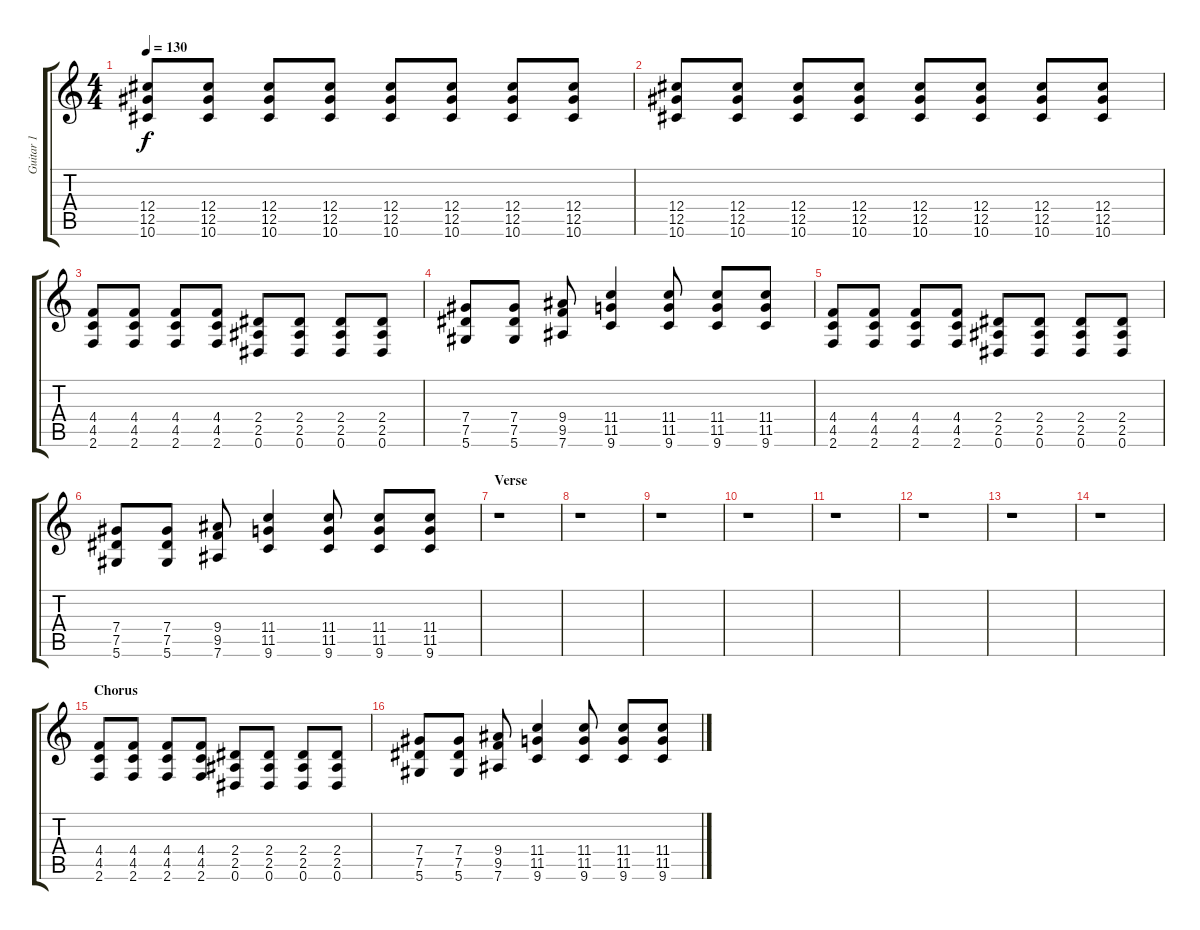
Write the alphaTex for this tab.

\track ("Guitar 1" "Guitar 1") {instrument distortionguitar}
\staff {score tabs}
\tuning (Eb4 Bb3 Gb3 Db3 Ab2 Eb2) {hide}
\ts (4 4)
\tempo 130
\clef g2
\ks c
(12.4 12.5 10.6).8{dy f} (12.4 12.5 10.6).8 (12.4 12.5 10.6).8 (12.4 12.5 10.6).8 (12.4 12.5 10.6).8 (12.4 12.5 10.6).8 (12.4 12.5 10.6).8 (12.4 12.5 10.6).8 |
(12.4 12.5 10.6).8 (12.4 12.5 10.6).8 (12.4 12.5 10.6).8 (12.4 12.5 10.6).8 (12.4 12.5 10.6).8 (12.4 12.5 10.6).8 (12.4 12.5 10.6).8 (12.4 12.5 10.6).8 |
(4.4 4.5 2.6).8 (4.4 4.5 2.6).8 (4.4 4.5 2.6).8 (4.4 4.5 2.6).8 (2.4 2.5 0.6).8 (2.4 2.5 0.6).8 (2.4 2.5 0.6).8 (2.4 2.5 0.6).8 |
(7.4 7.5 5.6).8 (7.4 7.5 5.6).8 (9.4 9.5 7.6).8 (11.4 11.5 9.6).4 (11.4 11.5 9.6).8 (11.4 11.5 9.6).8 (11.4 11.5 9.6).8 |
(4.4 4.5 2.6).8 (4.4 4.5 2.6).8 (4.4 4.5 2.6).8 (4.4 4.5 2.6).8 (2.4 2.5 0.6).8 (2.4 2.5 0.6).8 (2.4 2.5 0.6).8 (2.4 2.5 0.6).8 |
(7.4 7.5 5.6).8 (7.4 7.5 5.6).8 (9.4 9.5 7.6).8 (11.4 11.5 9.6).4 (11.4 11.5 9.6).8 (11.4 11.5 9.6).8 (11.4 11.5 9.6).8 |
\section ("" "Verse")
r.1 |
r.1 |
r.1 |
r.1 |
r.1 |
r.1 |
r.1 |
r.1 |
\section ("" "Chorus")
(4.4 4.5 2.6).8 (4.4 4.5 2.6).8 (4.4 4.5 2.6).8 (4.4 4.5 2.6).8 (2.4 2.5 0.6).8 (2.4 2.5 0.6).8 (2.4 2.5 0.6).8 (2.4 2.5 0.6).8 |
(7.4 7.5 5.6).8 (7.4 7.5 5.6).8 (9.4 9.5 7.6).8 (11.4 11.5 9.6).4 (11.4 11.5 9.6).8 (11.4 11.5 9.6).8 (11.4 11.5 9.6).8
